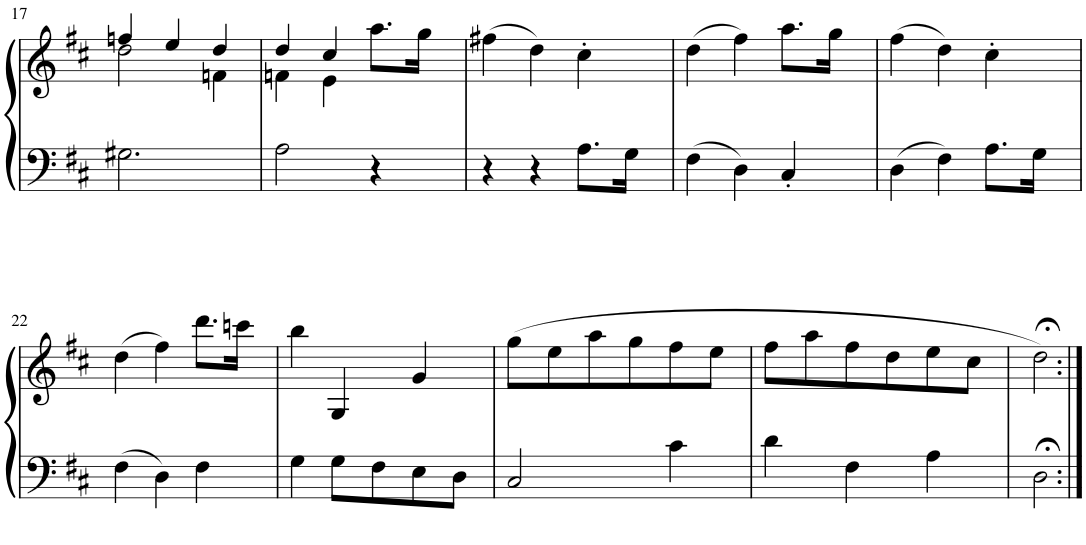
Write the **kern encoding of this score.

**kern	**kern
*part1	*part1
*staff2	*staff1
*I"Piano	*
*I'Pno.	*
!!LO:PB:g=z
*clefF4	*clefG2
*k[f#c#]	*k[f#c#]
*M3/4	*M3/4
=17	=17
*	*^
2.G#X\	4ffn/	2dd\
.	4ee/	.
.	4dd/	4fn\
=18	=18	=18
2A\	4dd/	4fn\
.	4cc#/	4e\
4r	8.aa\L	4ryy
.	16gg\Jk	.
*	*v	*v
=19	=19
4r	(4ff#X\
4r	4dd\)
8.A\L	4cc#'\
16G\Jk	.
=20	=20
4F#\	(4dd\
4D\	4ff#\)
4C#'/	8.aa\L
.	16gg\Jk
=21	=21
4D\	(4ff#\
4F#\	4dd\)
8.A\L	4cc#'\
16G\Jk	.
!!LO:LB:g=z
=22	=22
4F#\	(4dd\
4D\	4ff#\)
4F#\	8.ddd\L
.	16cccn\Jk
=23	=23
4G\	4bb\
8G\L	4G/
8F#\	.
8E\	4g/
8D\J	.
=24	=24
2C#/	(8gg\L
.	8ee\
.	8aa\
.	8gg\
4c#\	8ff#\
.	8ee\J
=25	=25
4d\	8ff#\L
.	8aa\
4F#\	8ff#\
.	8dd\
4A\	8ee\
.	8cc#\J
=26	=26
2D;<\	2dd;<\)
=:|!	=:|!
*-	*-
